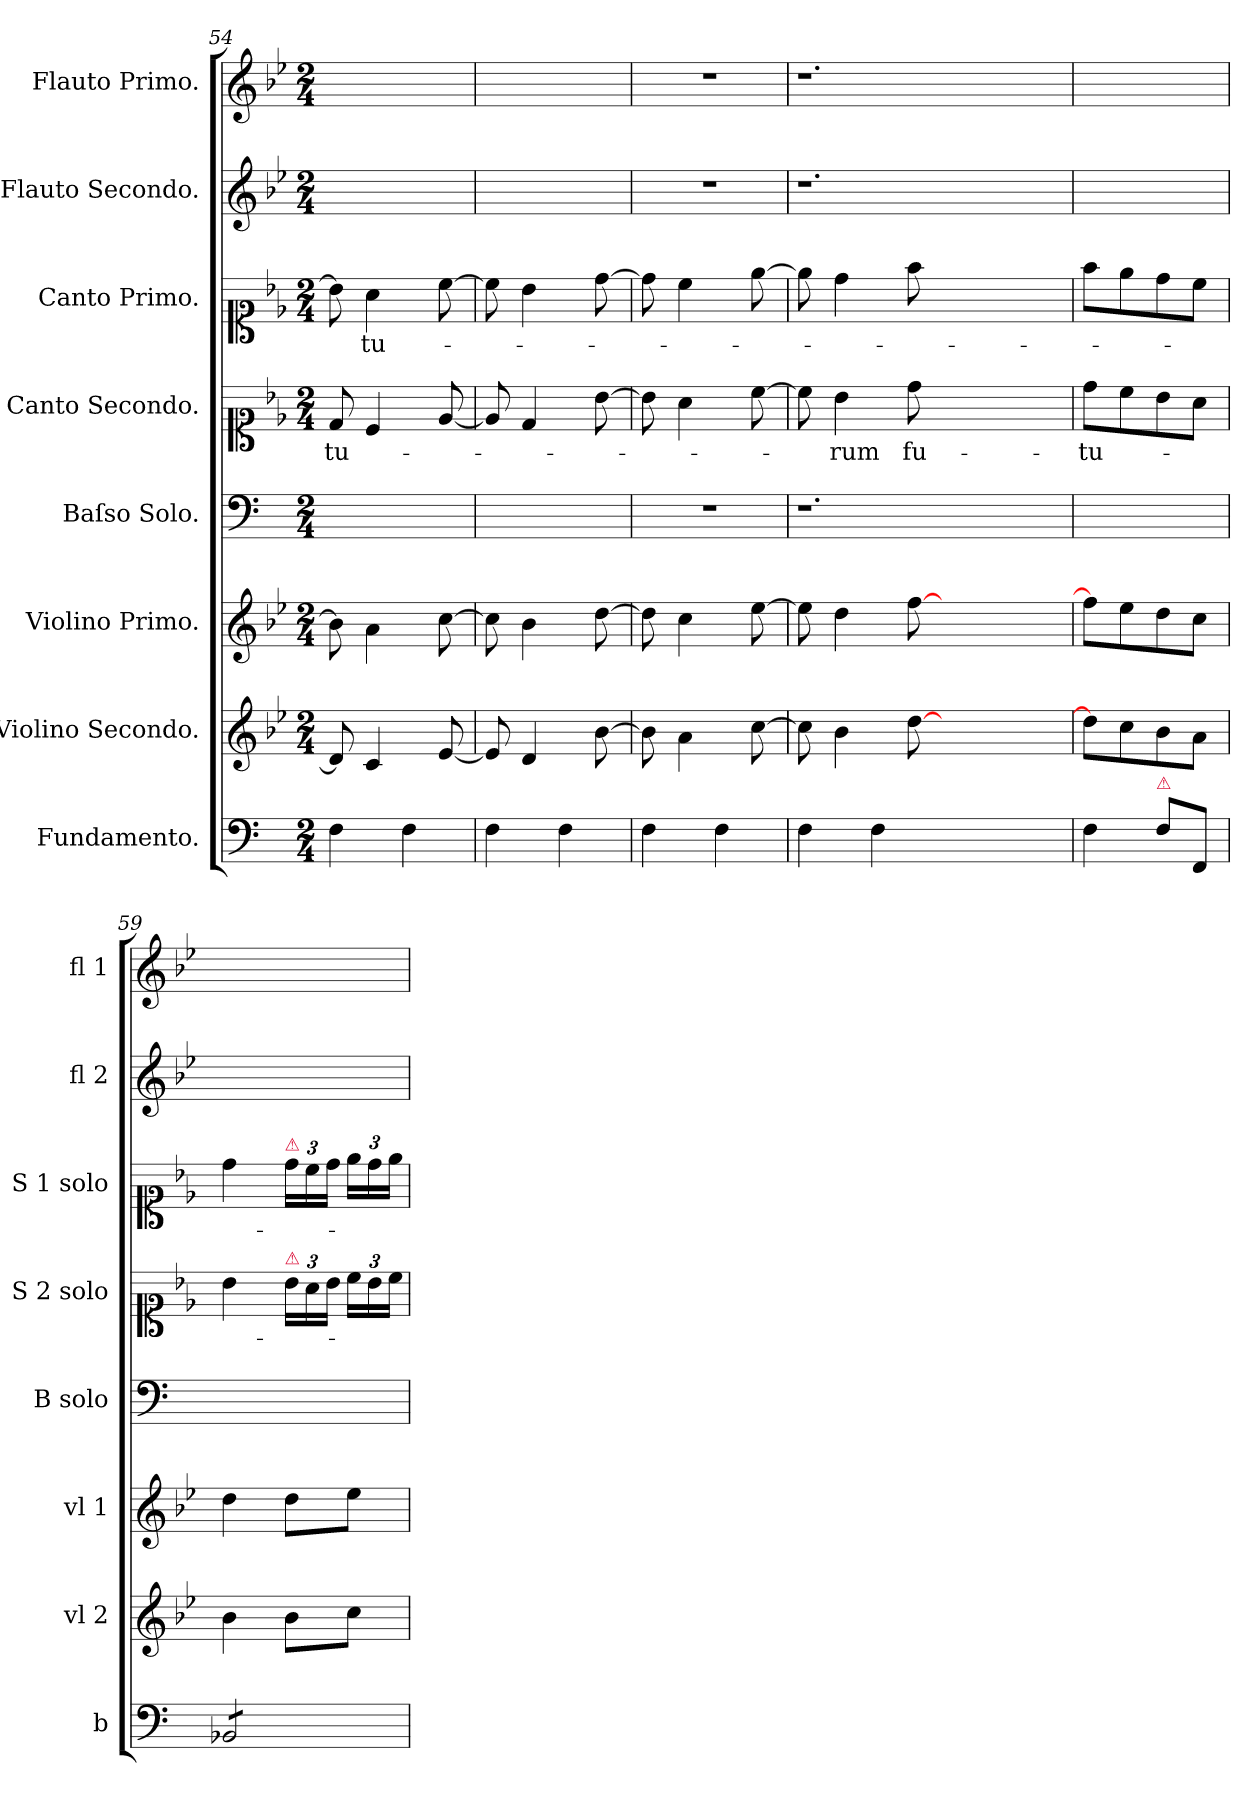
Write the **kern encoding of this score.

**kern	**kern	**kern	**kern	**kern	**text	**kern	**text	**kern	**kern
*part8	*part7	*part6	*part5	*part4	*part4	*part3	*part3	*part2	*part1
*staff8	*staff7	*staff6	*staff5	*staff4	*staff4	*staff3	*staff3	*staff2	*staff1
*I"Fundamento.	*I"Violino Secondo.	*I"Violino Primo.	*I"Baſso Solo.	*I"Canto Secondo.	*	*I"Canto Primo.	*	*I"Flauto Secondo.	*I"Flauto Primo.
*I'b	*I'vl 2	*I'vl 1	*I'B solo	*I'S 2 solo	*	*I'S 1 solo	*	*I'fl 2	*I'fl 1
*clefF4	*clefG2	*clefG2	*clefF4	*clefC1	*	*clefC1	*	*clefG2	*clefG2
*	*k[b-e-]	*k[b-e-]	*	*k[b-e-]	*	*k[b-e-]	*	*k[b-e-]	*k[b-e-]
*M2/4	*M2/4	*M2/4	*M2/4	*M2/4	*	*M2/4	*	*M2/4	*M2/4
=54	=54	=54	=54	=54	=54	=54	=54	=54	=54
4F\	8d/]	8b-\]	2ryy	8d/	-tu-	8b-\]	.	2ryy	2ryy
.	4c/	4a\	.	4c/	.	4a\	-tu-	.	.
4F\	.	.	.	.	.	.	.	.	.
.	[8e-/	[8cc\	.	[8e-/	.	[8cc\	.	.	.
=55	=55	=55	=55	=55	=55	=55	=55	=55	=55
4F\	8e-/]	8cc\]	2ryy	8e-/]	.	8cc\]	.	2ryy	2ryy
.	4d/	4b-\	.	4d/	.	4b-\	.	.	.
4F\	.	.	.	.	.	.	.	.	.
.	[8b-\	[8dd\	.	[8b-\	.	[8dd\	.	.	.
=56	=56	=56	=56	=56	=56	=56	=56	=56	=56
4F\	8b-\]	8dd\]	2r	8b-\]	.	8dd\]	.	2r	2r
.	4a\	4cc\	.	4a\	.	4cc\	.	.	.
4F\	.	.	.	.	.	.	.	.	.
.	[8cc\	[8ee-\	.	[8cc\	.	[8ee-\	.	.	.
=57	=57	=57	=57	=57	=57	=57	=57	=57	=57
4F\	8cc\]	8ee-\]	1.r	8cc\]	.	8ee-\]	.	1.r	1.r
.	4b-\	4dd\	.	4b-\	-rum	4dd\	.	.	.
4F\	.	.	.	.	.	.	.	.	.
.	[8dd\	[8ff\	.	8dd\	fu-	8ff\	.	.	.
1ryy	1ryy	1ryy	.	1ryy	.	1ryy	.	.	.
=58	=58	=58	=58	=58	=58	=58	=58	=58	=58
4F\	8dd\L]	8ff\L]	2ryy	8dd\L	-tu-	8ff\L	.	2ryy	2ryy
.	8cc\	8ee-\	.	8cc\	.	8ee-\	.	.	.
!LO:TX:a:color=crimson:t=⚠	!	!	!	!	!	!	!	!	!
8F\L	8b-\	8dd\	.	8b-\	.	8dd\	.	.	.
8FF/J	8a\J	8cc\J	.	8a\J	.	8cc\J	.	.	.
=59	=59	=59	=59	=59	=59	=59	=59	=59	=59
*tremolo	*	*	*	*	*	*	*	*	*
8BB-/L	4b-\	4dd\	2ryy	4b-\	.	4dd\	.	2ryy	2ryy
8BB-/	.	.	.	.	.	.	.	.	.
!	!	!	!	!	!	!LO:TX:a:color=crimson:t=⚠	!	!	!
!	!	!	!	!LO:TX:a:color=crimson:t=⚠	!	!	!	!	!
8BB-/	8b-\L	8dd\L	.	24b-\LL	.	24dd\LL	.	.	.
.	.	.	.	24a\	.	24cc\	.	.	.
.	.	.	.	24b-\JJ	.	24dd\JJ	.	.	.
8BB-/J	8cc\J	8ee-\J	.	24cc\LL	.	24ee-\LL	.	.	.
*Xtremolo	*	*	*	*	*	*	*	*	*
.	.	.	.	24b-\	.	24dd\	.	.	.
.	.	.	.	24cc\JJ	.	24ee-\JJ	.	.	.
=	=	=	=	=	=	=	=	=	=
*-	*-	*-	*-	*-	*-	*-	*-	*-	*-
